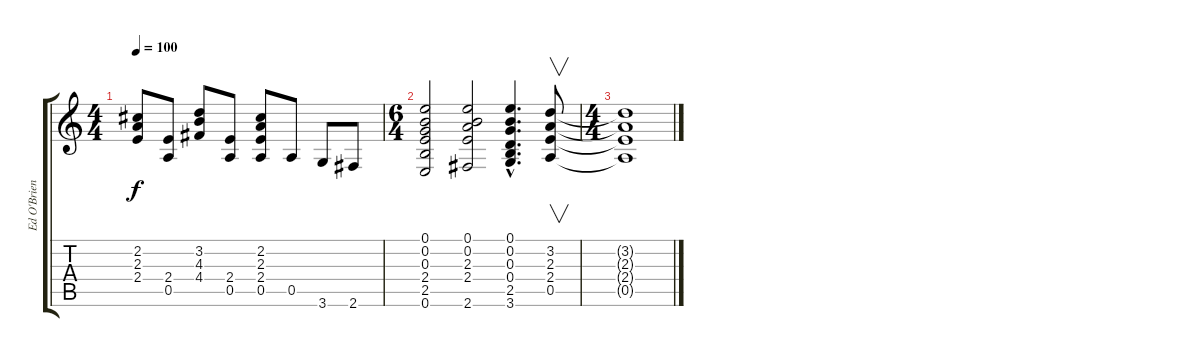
\track ("Ed O'Brien (Dist)" "Ed O'Brien") {instrument distortionguitar}
\staff {score tabs}
\tuning (E4 B3 G3 D3 A2 E2) {hide}
\ts (4 4)
\tempo 100
\clef g2
\ks c
(2.2 2.3 2.4).8{dy f} (2.4 0.5).8 (3.2 4.3 4.4).8 (2.4 0.5).8 (2.2 2.3 2.4 0.5).8 0.5.8 3.6.8 2.6.8 |
\ts (6 4)
(0.1 0.2 0.3 2.4 2.5 0.6).2 (0.1 0.2 2.3 2.4 2.6).2 (0.1{hac} 0.2{hac} 0.3{hac} 0.4{hac} 2.5{hac} 3.6{hac}).4{d} (3.2 2.3 2.4 0.5).8{v} |
\ts (4 4)
(3.2{t} 2.3{t} 2.4{t} 0.5{t}).1
